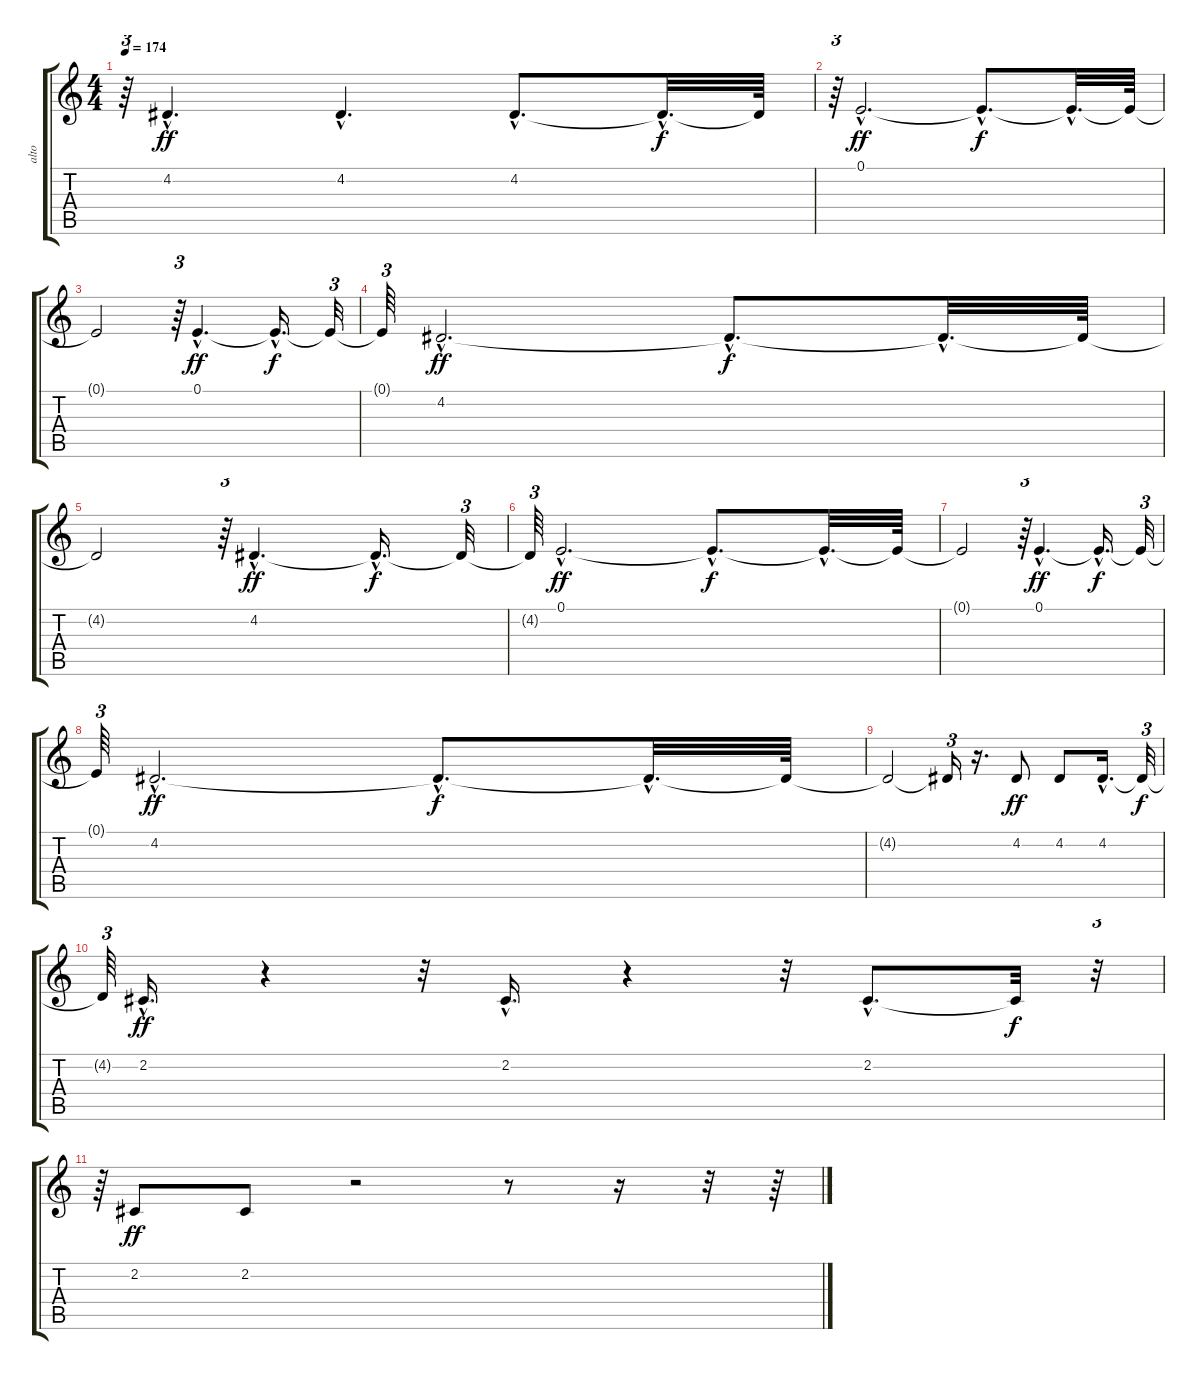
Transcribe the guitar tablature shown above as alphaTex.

\track ("alto" "alto") {instrument stringensemble1}
\staff {score tabs}
\tuning (E4 B3 G3 D3 A2 E2) {hide}
\ts (4 4)
\tempo 174
\clef g2
\ks c
r.64{tu (3 2) dy f} 4.2{hac}.4{d dy ff} 4.2{hac}.4{d} 4.2{hac}.8{d} 4.2{hac t}.32{d dy f} 4.2{t}.64 |
r.64{tu (3 2)} 0.1{hac}.2{d dy ff} 0.1{hac t}.8{d dy f} 0.1{hac t}.32{d} 0.1{t}.64 |
0.1{t}.2 r.64{tu (3 2)} 0.1{hac}.4{d dy ff} 0.1{hac t}.16{d dy f} 0.1{t}.32{tu (3 2)} |
0.1{t}.64{tu (3 2)} 4.2{hac}.2{d dy ff} 4.2{hac t}.8{d dy f} 4.2{hac t}.32{d} 4.2{t}.64 |
4.2{t}.2 r.64{tu (3 2)} 4.2{hac}.4{d dy ff} 4.2{hac t}.16{d dy f} 4.2{t}.32{tu (3 2)} |
4.2{t}.64{tu (3 2)} 0.1{hac}.2{d dy ff} 0.1{hac t}.8{d dy f} 0.1{hac t}.32{d} 0.1{t}.64 |
0.1{t}.2 r.64{tu (3 2)} 0.1{hac}.4{d dy ff} 0.1{hac t}.16{d dy f} 0.1{t}.32{tu (3 2)} |
0.1{t}.64{tu (3 2)} 4.2{hac}.2{d dy ff} 4.2{hac t}.8{d dy f} 4.2{hac t}.32{d} 4.2{t}.64 |
4.2{t}.2 4.2{t}.16{tu (3 2)} r.16{d} 4.2.8{dy ff} 4.2.8 4.2{hac}.16{d} 4.2{t}.32{tu (3 2) dy f} |
4.2{t}.64{tu (3 2)} 2.2{hac}.16{d dy ff} r.4 r.32 2.2{hac}.16{d} r.4 r.32 2.2{hac}.8{d} 2.2{t}.32{dy f} r.32{tu (3 2)} |
r.64{tu (3 2)} 2.2.8{dy ff} 2.2.8 r.2 r.8 r.16 r.32 r.64
